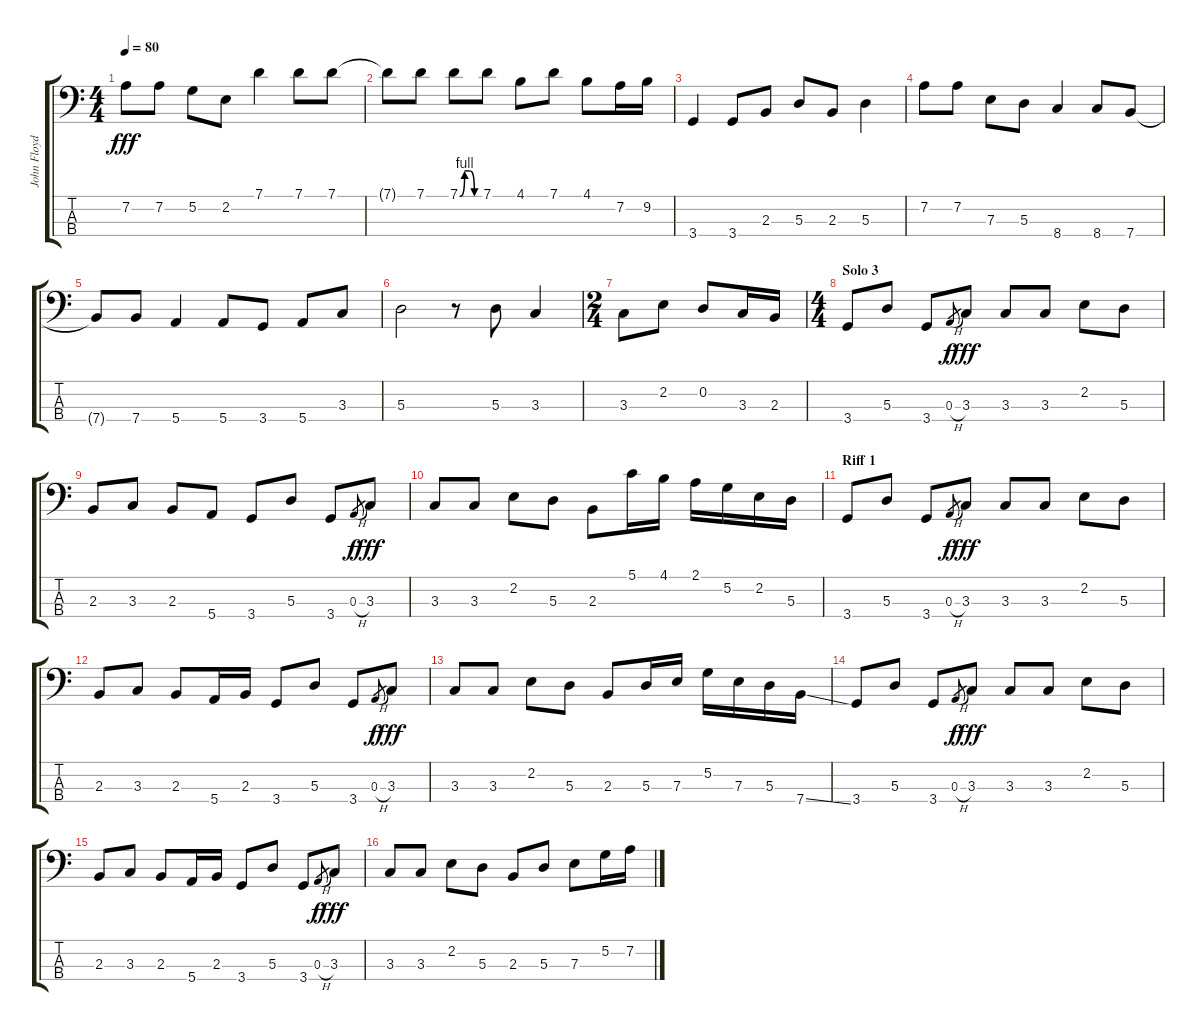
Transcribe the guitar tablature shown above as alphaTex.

\track ("John Floyd" "John Floyd") {instrument acousticguitarsteel}
\staff {score tabs}
\tuning (G2 D2 A1 E1) {hide}
\ts (4 4)
\tempo 80
\clef f4
\ks c
7.2.8{dy fff} 7.2.8 5.2.8 2.2.8 7.1.4 7.1.8 7.1.8 |
7.1{t}.8 7.1.8 7.1{be (custom 0 0 15 4 30 4 45 0 60 0)}.8 7.1.8 4.1.8 7.1.8 4.1.8 7.2.16 9.2.16 |
3.4.4 3.4.8 2.3.8 5.3.8 2.3.8 5.3.4 |
7.2.8 7.2.8 7.3.8 5.3.8 8.4.4 8.4.8 7.4.8 |
7.4{t}.8 7.4.8 5.4.4 5.4.8 3.4.8 5.4.8 3.3.8 |
5.3.2 r.8 5.3.8 3.3.4 |
\ts (2 4)
3.3.8 2.2.8 0.2.8 3.3.16 2.3.16 |
\ts (4 4)
\section ("" "Solo 3")
3.4.8 5.3.8 3.4.8 0.3{h}.8{gr dy f} 3.3.8{dy fff} 3.3.8 3.3.8 2.2.8 5.3.8 |
2.3.8 3.3.8 2.3.8 5.4.8 3.4.8 5.3.8 3.4.8 0.3{h}.8{gr dy f} 3.3.8{dy fff} |
3.3.8 3.3.8 2.2.8 5.3.8 2.3.8 5.1.16 4.1.16 2.1.16 5.2.16 2.2.16 5.3.16 |
\section ("" "Riff 1")
3.4.8 5.3.8 3.4.8 0.3{h}.8{gr dy f} 3.3.8{dy fff} 3.3.8 3.3.8 2.2.8 5.3.8 |
2.3.8 3.3.8 2.3.8 5.4.16 2.3.16 3.4.8 5.3.8 3.4.8 0.3{h}.8{gr dy f} 3.3.8{dy fff} |
3.3.8 3.3.8 2.2.8 5.3.8 2.3.8 5.3.16 7.3.16 5.2.16 7.3.16 5.3.16 7.4{ss}.16 |
3.4.8 5.3.8 3.4.8 0.3{h}.8{gr dy f} 3.3.8{dy fff} 3.3.8 3.3.8 2.2.8 5.3.8 |
2.3.8 3.3.8 2.3.8 5.4.16 2.3.16 3.4.8 5.3.8 3.4.8 0.3{h}.8{gr dy f} 3.3.8{dy fff} |
3.3.8 3.3.8 2.2.8 5.3.8 2.3.8 5.3.8 7.3.8 5.2.16 7.2.16
